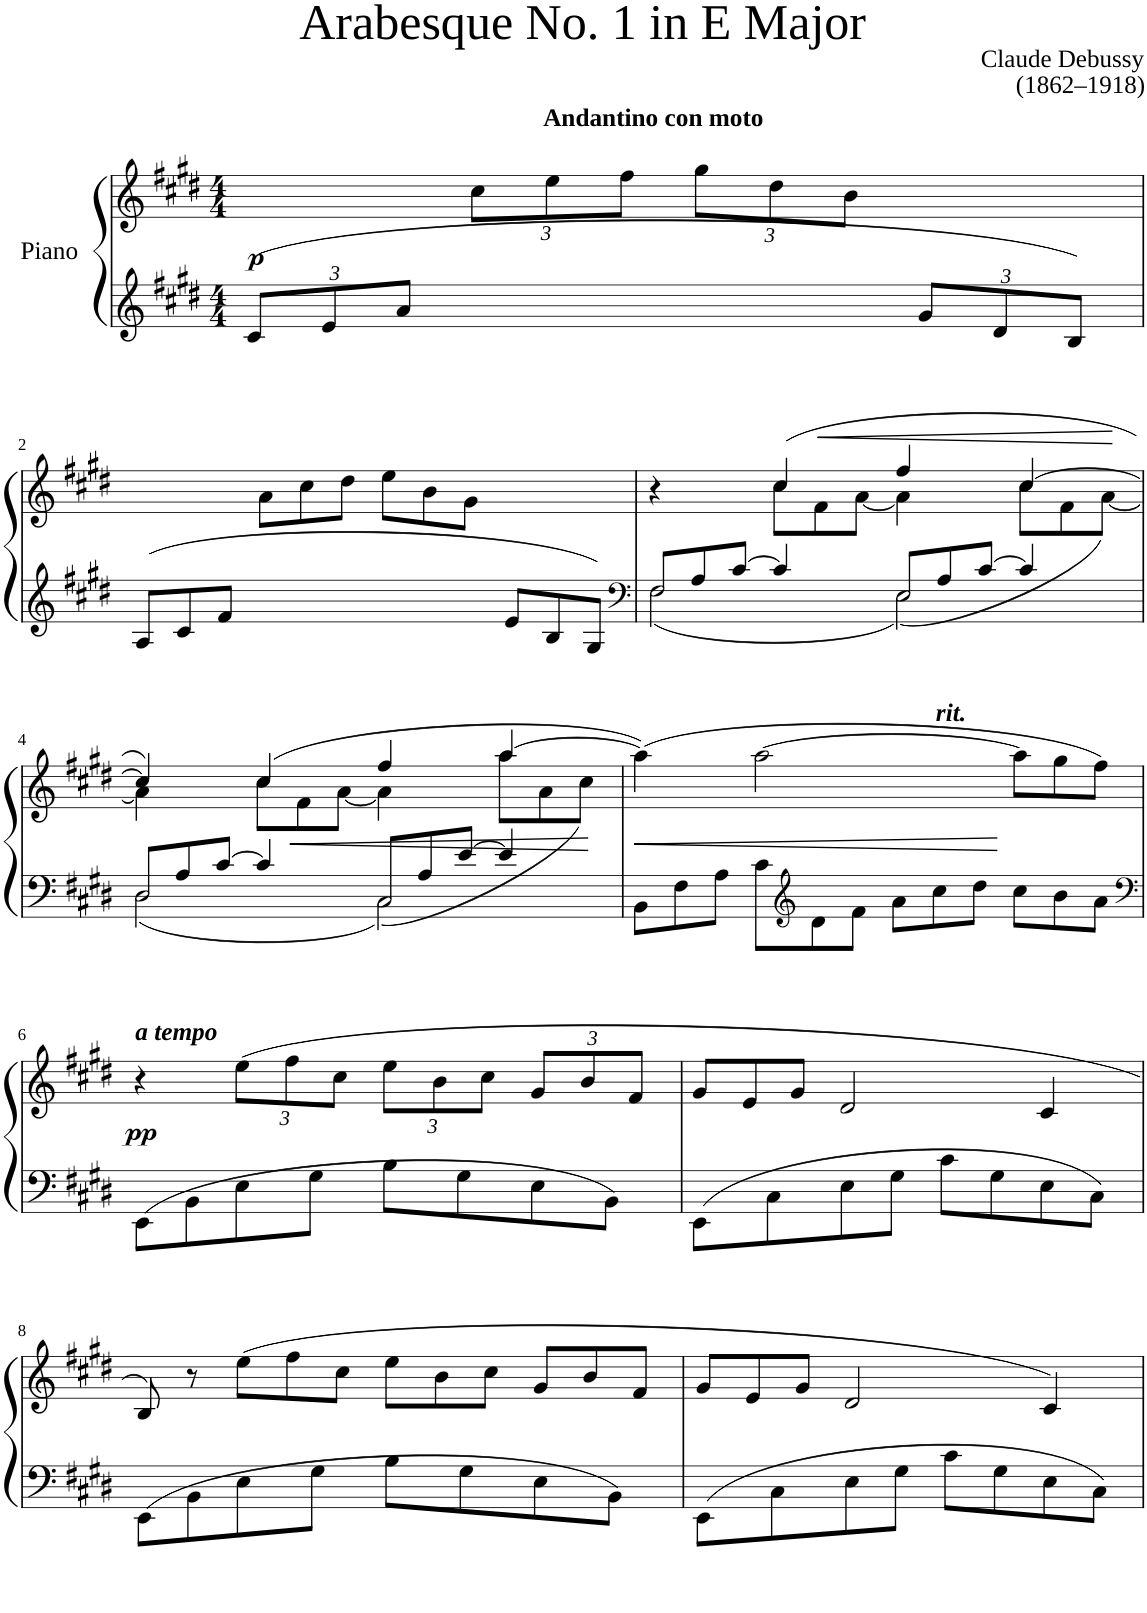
**kern	**kern	**dynam
*part1	*part1	*part1
*staff2	*staff1	*staff1/2
*I"Piano	*	*
*I'Pno	*	*
*clefG2	*clefG2	*
*k[f#c#g#d#]	*k[f#c#g#d#]	*
*M4/4	*M4/4	*
*Xbrackettup	*	*
=1	=1	=1
!	!	!LO:DY:b
12c#/L	4ryy	p
12e/	.	.
12a/J	.	.
*	*Xbrackettup	*
!	!LO:TX:a:B:t=Andantino con moto	!
4ryy	12cc#\L	.
.	12ee\	.
.	12ff#\J	.
4ryy	12gg#\L	.
.	12dd#\	.
.	12b\J	.
12g#/L	4ryy	.
12d#/	.	.
12B/J	.	.
!!LO:LB:g=z
=2	=2	=2
*Xtuplet	*	*
12A/L	4ryy	.
12c#/	.	.
12f#/J	.	.
*	*Xtuplet	*
4ryy	12a\L	.
.	12cc#\	.
.	12dd#\J	.
4ryy	12ee\L	.
.	12b\	.
.	12g#\J	.
12e/L	4ryy	.
12B/	.	.
12G#/J	.	.
=3	=3	=3
*clefF4	*	*
*^	*^	*
12F#/L	(2F#\	4r	4ryy	.
12A/	.	.	.	.
[12c#/J	.	.	.	.
!	!	!	!	!LO:HP:b
4c#/]	.	(4cc#/	12cc#\L	<
.	.	.	12f#\	.
.	.	.	[12a\J	.
12E/L	2E\	4ff#/	(4a\]	.
12A/	.	.	.	.
[12c#/J	.	.	.	.
4c#/]	.	[4cc#/	12cc#\L	.
.	.	.	12f#\	.
.	.	.	([12a\J	.
*v	*v	*	*	*
*	*v	*v	*
.	.	[
!!LO:LB:g=z
=4	=4	=4
*^	*^	*
12D#/L	2D#\	4cc#/])	4a\]	.
12A/	.	.	.	.
[12c#/J	.	.	.	.
!	!	!	!	!LO:HP:b
4c#/]	.	(4cc#/	12cc#\L	<
.	.	.	12f#\	.
.	.	.	[12a\J	.
12C#/L	2C#\	4ff#/	4a\]	.
12A/	.	.	.	.
[12e/J	.	.	.	.
4e/]	.	[4aa/	12aa\L	.
.	.	.	12a\	.
.	.	.	12cc#\J)	.
*v	*v	*	*	*
*	*v	*v	*
.	.	[
=5	=5	=5
!	!	!LO:HP:b
*	*^	*
12BB\L	(4aa\])	3..ryy	<
12F#\	.	.	.
12A\J	.	.	.
12c#\L	[2aa\	.	.
*clefG2	*	*	*
12d#\	.	.	.
12f#\J	.	.	.
12a\L	.	.	.
!	!	!LO:TX:a:Bi:t=rit.	!
12cc#\	.	3ryy	.
12dd#\J	.	.	.
12cc#\L	12aa\L]	.	[
12b\	12gg#\	.	.
12a\J	12ff#\J)	12ryy	.
*	*v	*v	*
!!LO:LB:g=z
=6	=6	=6
*clefF4	*	*
*	*^	*
!	!LO:TX:a:Bi:t=a tempo	!	!
!	!	!	!LO:DY:b
*	*v	*v	*
8EE\L	4r	pp
8BB\	.	.
*	*tuplet	*
8E\	(12ee\L	.
.	12ff#\	.
8G#\J	.	.
.	12cc#\J	.
8B\L	12ee\L	.
.	12b\	.
8G#\	.	.
.	12cc#\J	.
8E\	12g#/L	.
.	12b/	.
8BB\J	.	.
.	12f#/J	.
=7	=7	=7
*	*Xtuplet	*
8EE\L	12g#/L	.
.	12e/	.
8C#\	.	.
.	12g#/J	.
8E\	2d#/	.
8G#\J	.	.
8c#\L	.	.
8G#\	.	.
8E\	4c#/	.
8C#\J	.	.
!!LO:LB:g=z
=8	=8	=8
8EE\L	8B/)	.
8BB\	8r	.
8E\	(12ee\L	.
.	12ff#\	.
8G#\J	.	.
.	12cc#\J	.
8B\L	12ee\L	.
.	12b\	.
8G#\	.	.
.	12cc#\J	.
8E\	12g#/L	.
.	12b/	.
8BB\J	.	.
.	12f#/J	.
=9	=9	=9
8EE\L	12g#/L	.
.	12e/	.
8C#\	.	.
.	12g#/J	.
8E\	2d#/	.
8G#\J	.	.
8c#\L	.	.
8G#\	.	.
8E\	4c#/)	.
8C#\J	.	.
=	=	=
*-	*-	*-
